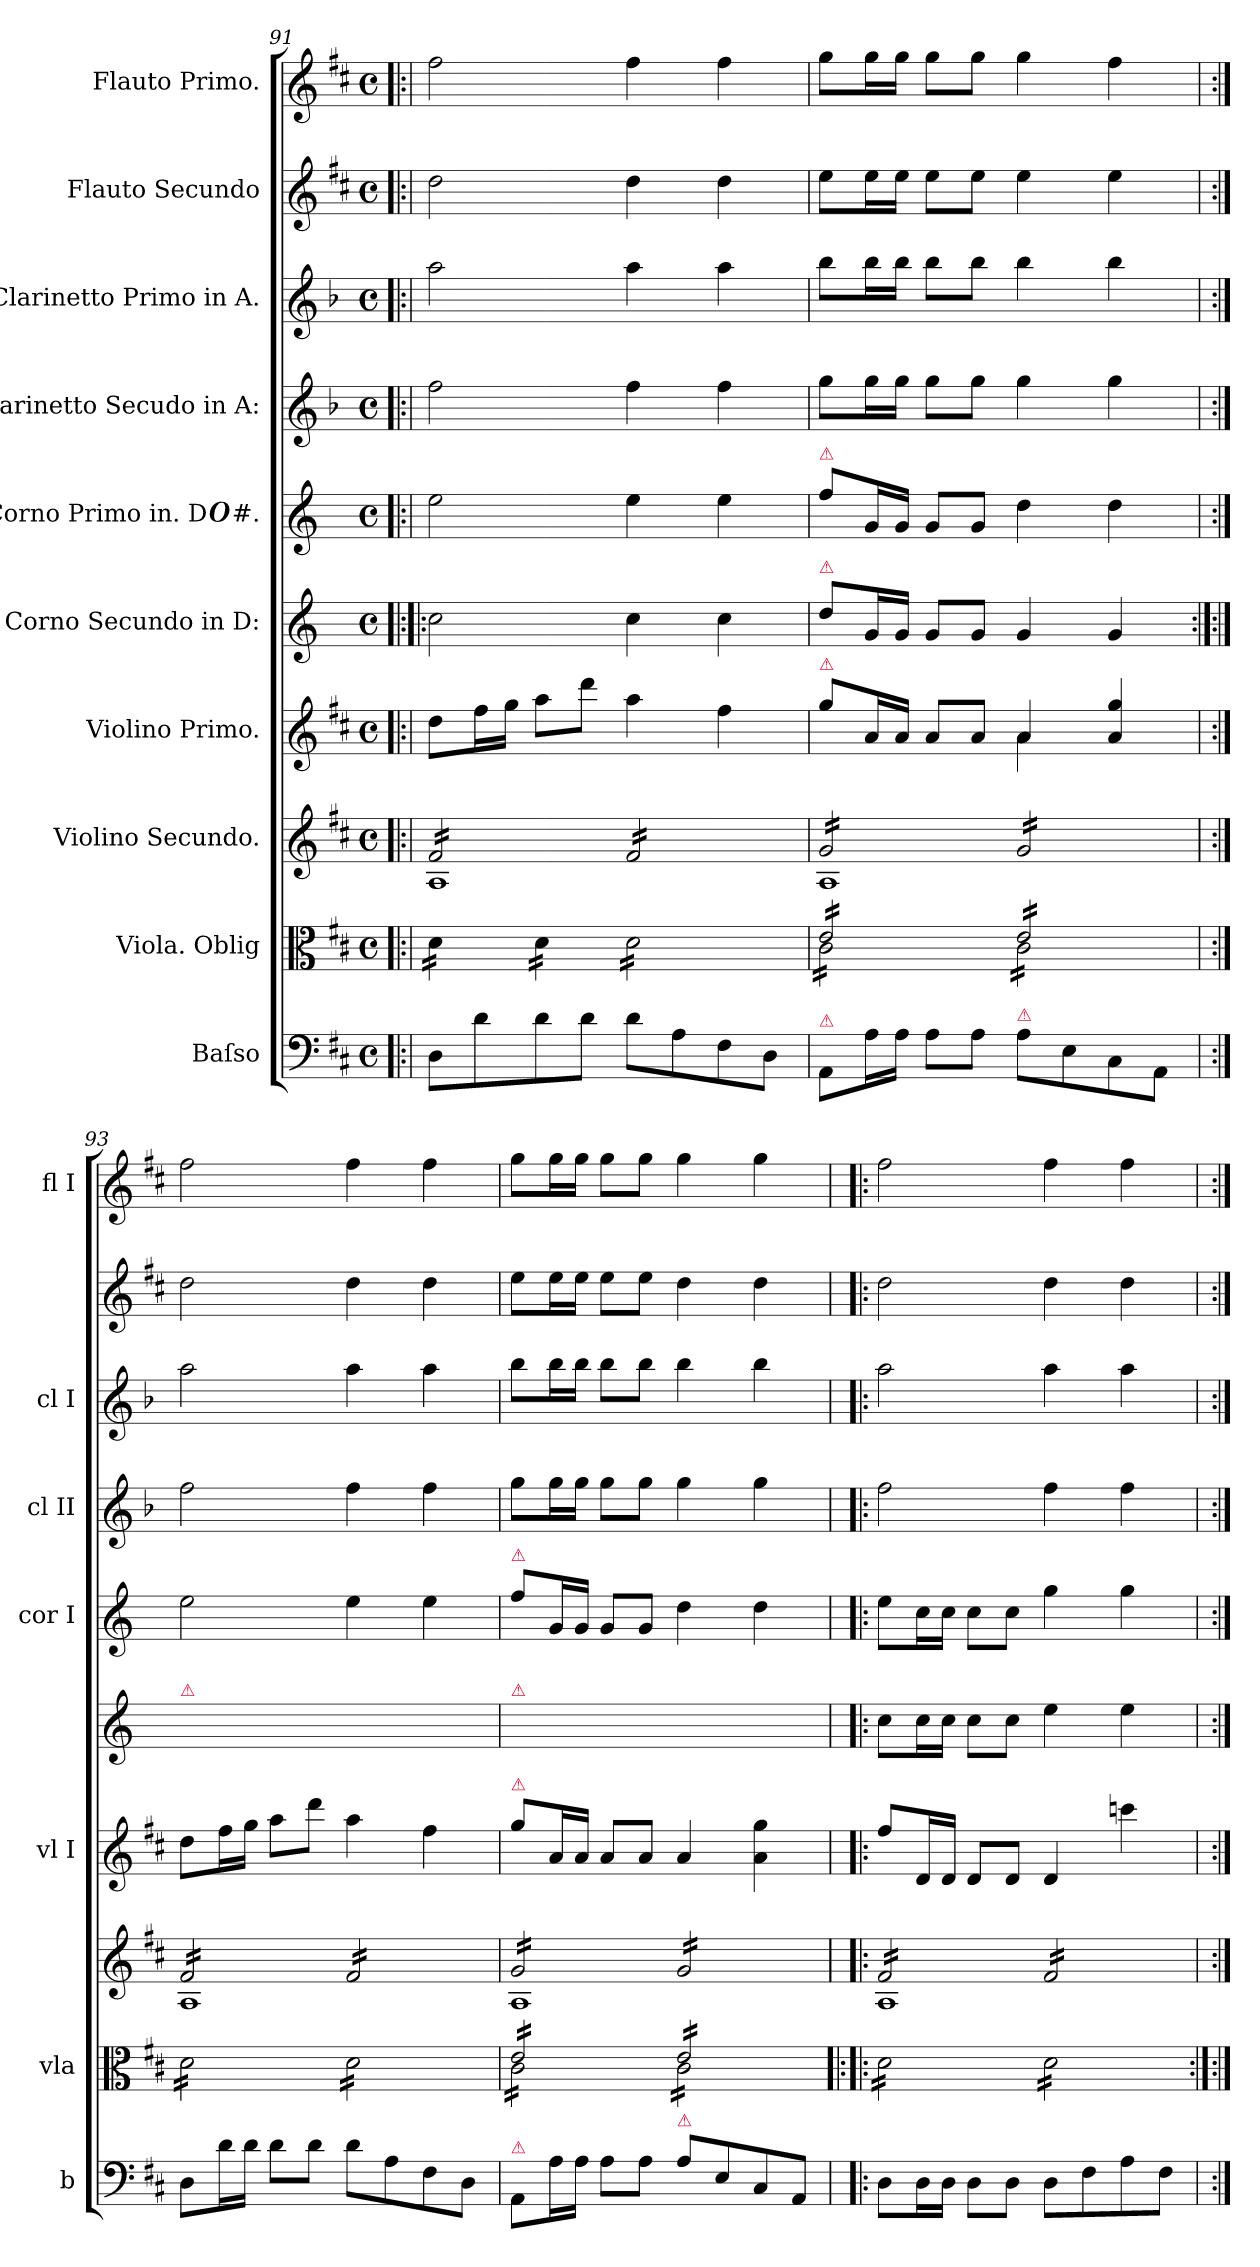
**kern	**kern	**kern	**kern	**kern	**kern	**kern	**kern	**kern	**kern
*part10	*part9	*part8	*part7	*part6	*part5	*part4	*part3	*part2	*part1
*staff10	*staff9	*staff8	*staff7	*staff6	*staff5	*staff4	*staff3	*staff2	*staff1
*I"Baſso	*I"Viola. Oblig	*I"Violino Secundo.	*I"Violino Primo.	*I"Corno Secundo in D:	*I"Corno Primo in. D##.	*I"Clarinetto Secudo in A:	*I"Clarinetto Primo in A.	*I"Flauto Secundo	*I"Flauto Primo.
*I'b	*I'vla	*	*I'vl I	*	*I'cor I	*I'cl II	*I'cl I	*	*I'fl I
*clefF4	*clefC3	*clefG2	*clefG2	*clefG2	*clefG2	*clefG2	*clefG2	*clefG2	*clefG2
*	*	*	*	*ITrd6c10	*ITrd6c10	*ITrd2c3	*ITrd2c3	*	*
*k[f#c#]	*k[f#c#]	*k[f#c#]	*k[f#c#]	*k[f#c#]	*k[f#c#]	*k[f#c#]	*k[f#c#]	*k[f#c#]	*k[f#c#]
*D:	*D:	*D:	*D:	*D:	*D:	*D:	*D:	*D:	*D:
*M4/4	*M4/4	*M4/4	*M4/4	*M4/4	*M4/4	*M4/4	*M4/4	*M4/4	*M4/4
*met(c)	*met(c)	*met(c)	*met(c)	*met(c)	*met(c)	*met(c)	*met(c)	*met(c)	*met(c)
=91	=91	=91	=91	=91!|:	=91	=91	=91	=91	=91
*	*	*^	*	*	*	*	*	*	*
*	*tremolo	*	*	*	*	*	*	*	*	*
*	*	*tremolo	*	*	*	*	*	*	*	*
8D\L	16d\LL	16f#/LL	1A	8dd\L	2d\	2f#\	2dd\	2ff#\	2dd\	2ff#\
.	16d\	16f#/	.	.	.	.	.	.	.	.
8d\	16d\	16f#/	.	16ff#\L	.	.	.	.	.	.
.	16d\JJ	16f#/	.	16gg\JJ	.	.	.	.	.	.
8d\	16d\LL	16f#/	.	8aa\L	.	.	.	.	.	.
.	16d\	16f#/	.	.	.	.	.	.	.	.
8d\J	16d\	16f#/	.	8ddd\J	.	.	.	.	.	.
.	16d\JJ	16f#/JJ	.	.	.	.	.	.	.	.
8d\L	16d\LL	16f#/LL	.	4aa\	4d\	4f#\	4dd\	4ff#\	4dd\	4ff#\
.	16d\	16f#/	.	.	.	.	.	.	.	.
8A\	16d\	16f#/	.	.	.	.	.	.	.	.
.	16d\	16f#/	.	.	.	.	.	.	.	.
8F#\	16d\	16f#/	.	4ff#\	4d\	4f#\	4dd\	4ff#\	4dd\	4ff#\
.	16d\	16f#/	.	.	.	.	.	.	.	.
8D\J	16d\	16f#/	.	.	.	.	.	.	.	.
.	16d\JJ	16f#/JJ	.	.	.	.	.	.	.	.
=92	=92	=92	=92	=92	=92	=92	=92	=92	=92	=92
*	*^	*	*	*^	*	*	*	*	*	*
!	!	!	!	!	!	!	!	!LO:TX:a:color=crimson:t=⚠	!	!	!	!
!	!	!	!	!	!	!	!LO:TX:a:color=crimson:t=⚠	!	!	!	!	!
!	!	!	!	!	!LO:TX:a:color=crimson:t=⚠	!	!	!	!	!	!	!
!LO:TX:a:color=crimson:t=⚠	!	!	!	!	!	!	!	!	!	!	!	!
8AA/L	16e/LL	16c#\LL	16g/LL	1A	8gg\L	2ryy	8e\L	8g\L	8ee\L	8gg\L	8ee\L	8gg\L
.	16e/	16c#\	16g/	.	.	.	.	.	.	.	.	.
16A\L	16e/	16c#\	16g/	.	16a/L	.	16A/L	16A/L	16ee\L	16gg\L	16ee\L	16gg\L
16A\JJ	16e/	16c#\	16g/	.	16a/JJ	.	16A/JJ	16A/JJ	16ee\JJ	16gg\JJ	16ee\JJ	16gg\JJ
8A\L	16e/	16c#\	16g/	.	8a/L	.	8A/L	8A/L	8ee\L	8gg\L	8ee\L	8gg\L
.	16e/	16c#\	16g/	.	.	.	.	.	.	.	.	.
8A\J	16e/	16c#\	16g/	.	8a/J	.	8A/J	8A/J	8ee\J	8gg\J	8ee\J	8gg\J
.	16e/JJ	16c#\JJ	16g/JJ	.	.	.	.	.	.	.	.	.
!LO:TX:a:color=crimson:t=⚠	!	!	!	!	!	!	!	!	!	!	!	!
8A\L	16e/LL	16c#\LL	16g/LL	.	4a/	4a\	4A/	4e\	4ee\	4gg\	4ee\	4gg\
.	16e/	16c#\	16g/	.	.	.	.	.	.	.	.	.
8E\	16e/	16c#\	16g/	.	.	.	.	.	.	.	.	.
.	16e/	16c#\	16g/	.	.	.	.	.	.	.	.	.
8C#\	16e/	16c#\	16g/	.	4a/ 4gg/	4ryy	4A/	4e\	4ee\	4gg\	4ee\	4ff#\
.	16e/	16c#\	16g/	.	.	.	.	.	.	.	.	.
8AA/J	16e/	16c#\	16g/	.	.	.	.	.	.	.	.	.
.	16e/JJ	16c#\JJ	16g/JJ	.	.	.	.	.	.	.	.	.
*	*v	*v	*	*	*v	*v	*	*	*	*	*	*
=93	=93	=93	=93	=93	=93:|!	=93	=93	=93	=93	=93
!	!	!	!	!	!LO:TX:a:color=crimson:t=⚠	!	!	!	!	!
8D\L	16d\LL	16f#/LL	1A	8dd\L	2d\yy	2f#\	2dd\	2ff#\	2dd\	2ff#\
.	16d\	16f#/	.	.	.	.	.	.	.	.
16d\L	16d\	16f#/	.	16ff#\L	.	.	.	.	.	.
16d\JJ	16d\	16f#/	.	16gg\JJ	.	.	.	.	.	.
8d\L	16d\	16f#/	.	8aa\L	.	.	.	.	.	.
.	16d\	16f#/	.	.	.	.	.	.	.	.
8d\J	16d\	16f#/	.	8ddd\J	.	.	.	.	.	.
.	16d\JJ	16f#/JJ	.	.	.	.	.	.	.	.
8d\L	16d\LL	16f#/LL	.	4aa\	4d\yy	4f#\	4dd\	4ff#\	4dd\	4ff#\
.	16d\	16f#/	.	.	.	.	.	.	.	.
8A\	16d\	16f#/	.	.	.	.	.	.	.	.
.	16d\	16f#/	.	.	.	.	.	.	.	.
8F#\	16d\	16f#/	.	4ff#\	4d\yy	4f#\	4dd\	4ff#\	4dd\	4ff#\
.	16d\	16f#/	.	.	.	.	.	.	.	.
8D\J	16d\	16f#/	.	.	.	.	.	.	.	.
.	16d\JJ	16f#/JJ	.	.	.	.	.	.	.	.
=94	=94	=94	=94	=94	=94	=94	=94	=94	=94	=94
*	*^	*	*	*	*	*	*	*	*	*
!	!	!	!	!	!	!	!LO:TX:a:color=crimson:t=⚠	!	!	!	!
!	!	!	!	!	!	!LO:TX:a:color=crimson:t=⚠	!	!	!	!	!
!	!	!	!	!	!LO:TX:a:color=crimson:t=⚠	!	!	!	!	!	!
!LO:TX:a:color=crimson:t=⚠	!	!	!	!	!	!	!	!	!	!	!
8AA/L	16e/LL	16c#\LL	16g/LL	1A	8gg\L	8e\Lyy	8g\L	8ee\L	8gg\L	8ee\L	8gg\L
.	16e/	16c#\	16g/	.	.	.	.	.	.	.	.
16A\L	16e/	16c#\	16g/	.	16a/L	16A\Lyy	16A/L	16ee\L	16gg\L	16ee\L	16gg\L
16A\JJ	16e/	16c#\	16g/	.	16a/JJ	16A\JJyy	16A/JJ	16ee\JJ	16gg\JJ	16ee\JJ	16gg\JJ
8A\L	16e/	16c#\	16g/	.	8a/L	8A/Lyy	8A/L	8ee\L	8gg\L	8ee\L	8gg\L
.	16e/	16c#\	16g/	.	.	.	.	.	.	.	.
8A\J	16e/	16c#\	16g/	.	8a/J	8A/Jyy	8A/J	8ee\J	8gg\J	8ee\J	8gg\J
.	16e/JJ	16c#\JJ	16g/JJ	.	.	.	.	.	.	.	.
!LO:TX:a:color=crimson:t=⚠	!	!	!	!	!	!	!	!	!	!	!
8A\L	16e/LL	16c#\LL	16g/LL	.	4a/	4A/yy	4e\	4ee\	4gg\	4dd\	4gg\
.	16e/	16c#\	16g/	.	.	.	.	.	.	.	.
8E\	16e/	16c#\	16g/	.	.	.	.	.	.	.	.
.	16e/	16c#\	16g/	.	.	.	.	.	.	.	.
8C#/	16e/	16c#\	16g/	.	4a\ 4gg\	4A/yy	4e\	4ee\	4gg\	4dd\	4gg\
.	16e/	16c#\	16g/	.	.	.	.	.	.	.	.
8AA/J	16e/	16c#\	16g/	.	.	.	.	.	.	.	.
.	16e/JJ	16c#\JJ	16g/JJ	.	.	.	.	.	.	.	.
*	*v	*v	*	*	*	*	*	*	*	*	*
=95	=95!|:	=95	=95	=95	=95	=95	=95	=95	=95	=95
8D\L	16d\LL	16f#/LL	1A	8ff#\L	8d\L	8f#\L	2dd\	2ff#\	2dd\	2ff#\
.	16d\	16f#/	.	.	.	.	.	.	.	.
16D\L	16d\	16f#/	.	16d/L	16d\L	16d\L	.	.	.	.
16D\JJ	16d\	16f#/	.	16d/JJ	16d\JJ	16d\JJ	.	.	.	.
8D\L	16d\	16f#/	.	8d/L	8d\L	8d\L	.	.	.	.
.	16d\	16f#/	.	.	.	.	.	.	.	.
8D\J	16d\	16f#/	.	8d/J	8d\J	8d\J	.	.	.	.
.	16d\JJ	16f#/JJ	.	.	.	.	.	.	.	.
8D\L	16d\LL	16f#/LL	.	4d/	4f#\	4a\	4dd\	4ff#\	4dd\	4ff#\
.	16d\	16f#/	.	.	.	.	.	.	.	.
8F#\	16d\	16f#/	.	.	.	.	.	.	.	.
.	16d\	16f#/	.	.	.	.	.	.	.	.
8A\	16d\	16f#/	.	4cccn\	4f#\	4a\	4dd\	4ff#\	4dd\	4ff#\
.	16d\	16f#/	.	.	.	.	.	.	.	.
8F#\J	16d\	16f#/	.	.	.	.	.	.	.	.
.	16d\JJ	16f#/JJ	.	.	.	.	.	.	.	.
*	*	*Xtremolo	*	*	*	*	*	*	*	*
*	*Xtremolo	*	*	*	*	*	*	*	*	*
*	*	*v	*v	*	*	*	*	*	*	*
=	=:|!	=	=	=	=	=	=	=	=
*-	*-	*-	*-	*-	*-	*-	*-	*-	*-
